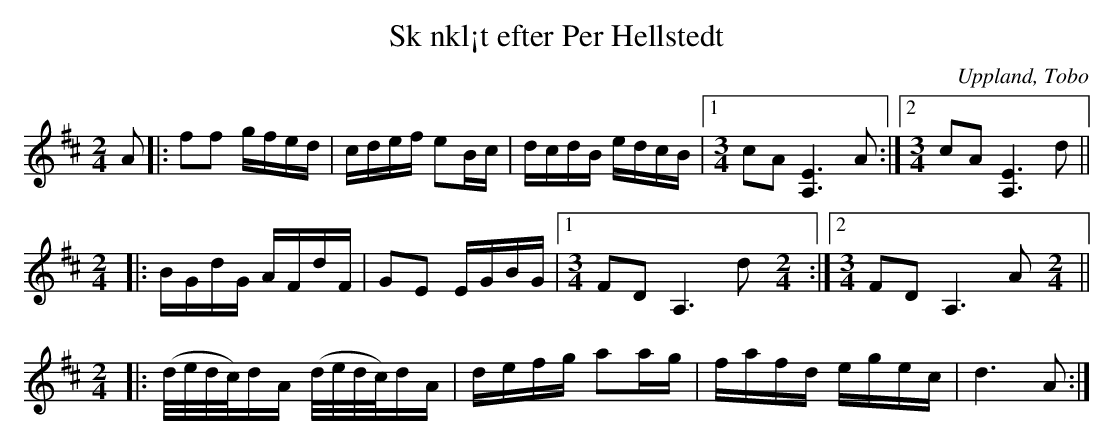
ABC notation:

X:1
T: Sk nkl¡t efter Per Hellstedt
O: Uppland, Tobo
M: 2/4
L: 1/16
K: D
A2 |: f2f2 gfed | cdef e2Bc | dcdB edcB |1 [M:3/4] c2A2 [EA,]6 A2 :|2 [M:3/4] c2A2 [EA,]6 d2 ||
[M: 2/4] |:  BGdG AFdF | G2E2 EGBG |1 [M:3/4] F2D2 A,6 d2 [M: 2/4] :|2 [M:3/4] F2D2 A,6 A2 [M: 2/4] ||
[M: 2/4] |: (d/e/d/c/)dA (d/e/d/c/)dA | defg a2ag | fafd egec | d6 A2 :|
